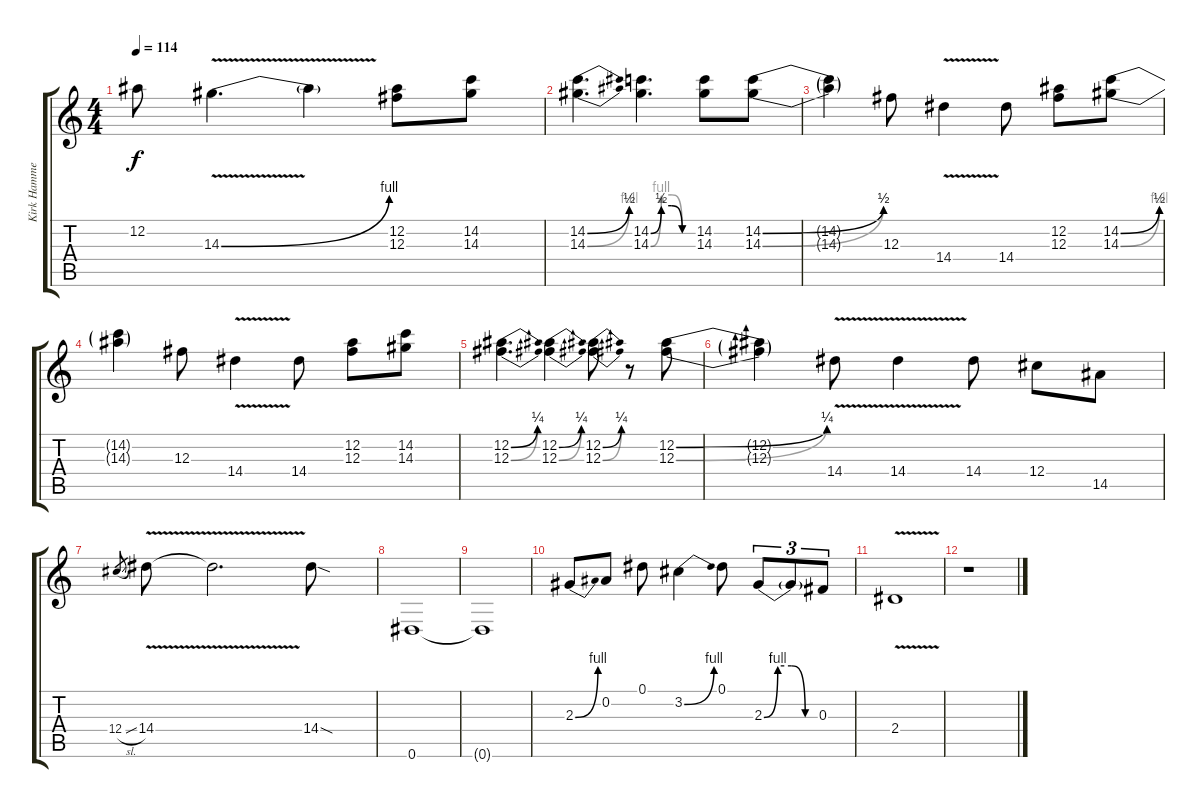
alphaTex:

\track ("Kirk Hammet (Solo)" "Kirk Hamme") {instrument distortionguitar}
\staff {score tabs}
\tuning (Eb4 Bb3 Gb3 Db3 Ab2 Eb2) {hide}
\ts (4 4)
\tempo 114
\clef g2
\ks c
12.2.8{dy f} 14.3{be (bend 0 0 60 4) v}.4{d} 14.3{t}.4 (12.2 12.3).8 (14.2 14.3).8 |
(14.2{be (bend 0 0 60 2)} 14.3{be (bend 0 0 60 4)}).4{d} (14.2{be (custom 0 0 15 2 30 2 45 0 60 0)} 14.3{be (custom 0 0 15 4 30 4 45 0 60 0)}).4{d} (14.2 14.3).8 (14.2{be (bend 0 0 60 2)} 14.3{be (bend 0 0 60 2)}).8 |
(14.2{t} 14.3{t}).4 12.3.8 14.4{v}.4 14.4.8 (12.2 12.3).8 (14.2{be (bend 0 0 60 2)} 14.3{be (bend 0 0 60 4)}).8 |
(14.2{t} 14.3{t}).4 12.3.8 14.4{v}.4 14.4.8 (12.2 12.3).8 (14.2 14.3).8 |
(12.2{be (bend 0 0 60 1)} 12.3{be (bend 0 0 60 1)}).4{d} (12.2{be (bend 0 0 60 1)} 12.3{be (bend 0 0 60 1)}).4 (12.2{be (bend 0 0 60 1)} 12.3{be (bend 0 0 60 1)}).8 r.8 (12.2{be (bend 0 0 60 1)} 12.3{be (bend 0 0 60 1)}).8 |
(12.2{t} 12.3{t}).4 14.4{v}.8 14.4{v}.4 14.4.8 12.4.8 14.5.8 |
12.4{sl}.8{gr} 14.4{v}.8 14.4{t}.2{d} 14.4{sod}.8 |
0.6.1 |
0.6{t}.1 |
2.3{be (bend 0 0 60 4)}.8 0.2.8 0.1.8 3.2{be (bend 0 0 60 4)}.4 0.1.8 2.3{be (custom 0 0 15 4 30 4 45 0 60 0)}.8{tu (3 2)} 2.3{t}.8{tu (3 2)} 0.3.8{tu (3 2)} |
2.4{v}.1 |
r.1
